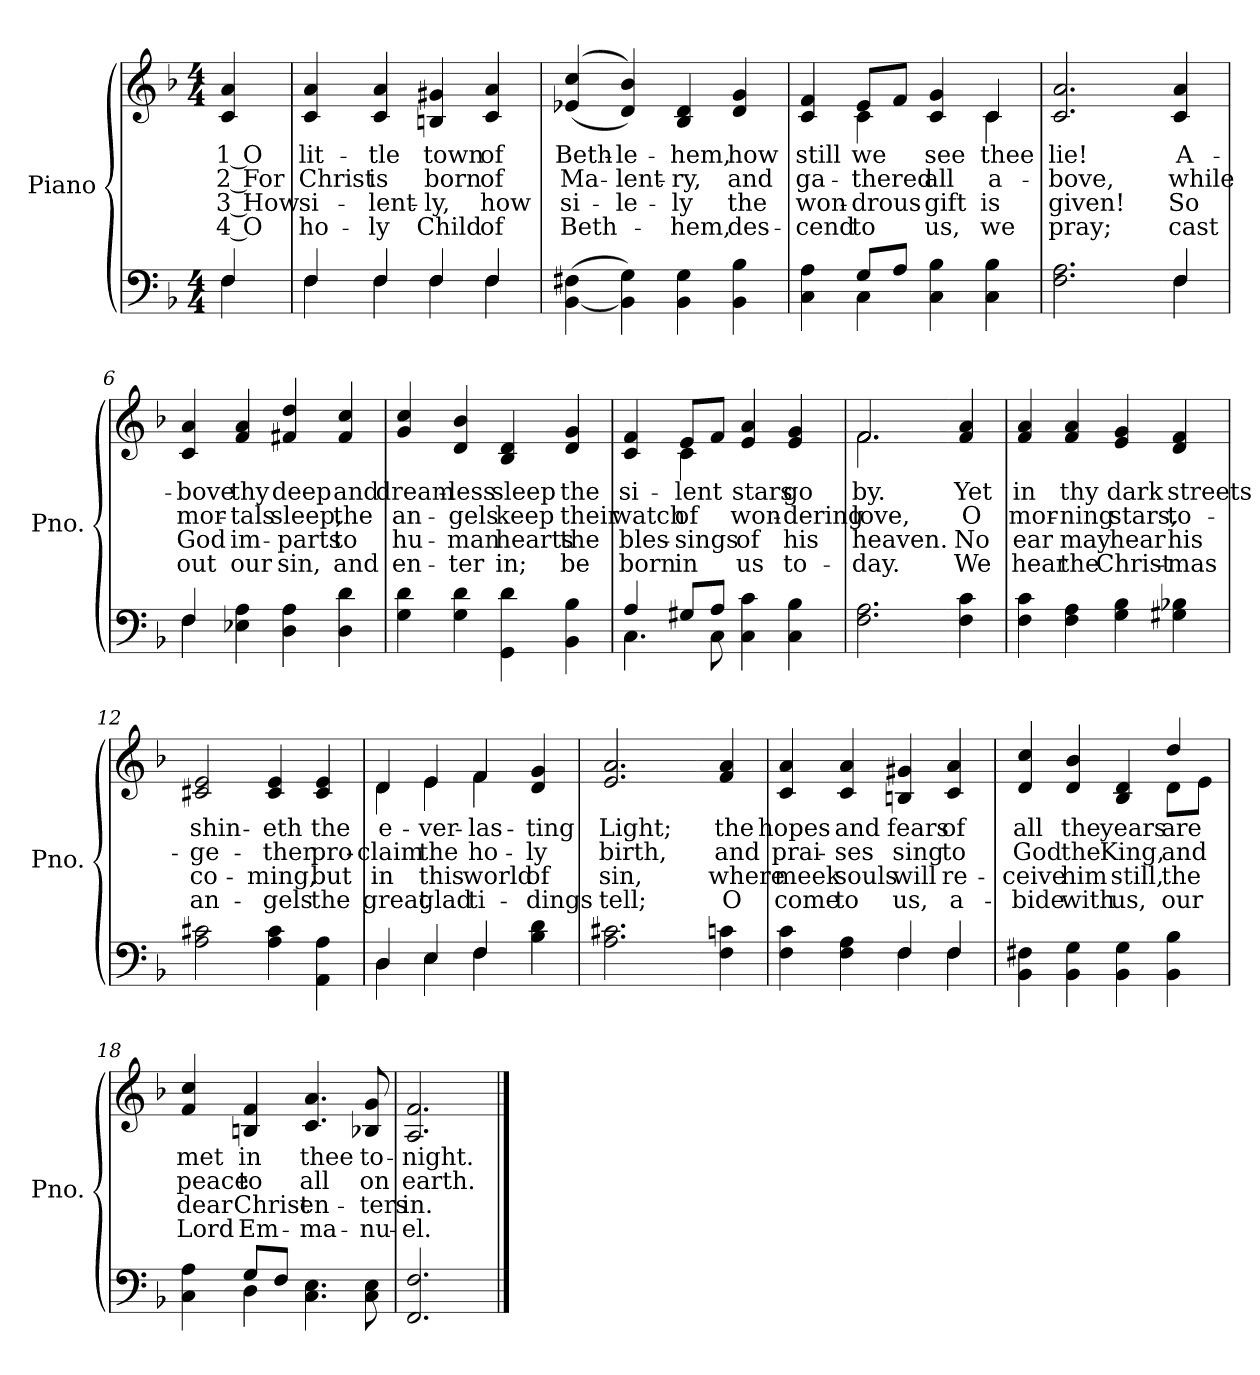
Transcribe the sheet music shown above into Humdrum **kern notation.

**kern	**kern	**text	**text	**text	**text
*part2	*part1	*part1	*part1	*part1	*part1
*staff2	*staff1	*staff1	*staff1	*staff1	*staff1
*I"Piano	*I"Piano	*	*	*	*
*I'Pno.	*I'Pno.	*	*	*	*
!!LO:PB:g=z
*clefF4	*clefG2	*	*	*	*
*k[b-]	*k[b-]	*	*	*	*
*F:	*F:	*	*	*	*
*M4/4	*M4/4	*	*	*	*
=	=	=	=	=	=
*^	*	*	*	*	*
!	!	!	!LO:LY:b:color=#000000	!LO:LY:b:color=#000000	!LO:LY:b:color=#000000	!LO:LY:b:color=#000000
4Fi/	4Fi\	4ci/ 4ai	1 O	2 For	3 How	4 O
=1	=1	=1	=1	=1	=1	=1
!	!	!	!LO:LY:b:color=#000000	!LO:LY:b:color=#000000	!LO:LY:b:color=#000000	!LO:LY:b:color=#000000
4Fi/	4Fi\	4ci/ 4ai	lit-	Christ	si-	-ho-
!	!	!	!LO:LY:b:color=#000000	!LO:LY:b:color=#000000	!LO:LY:b:color=#000000	!LO:LY:b:color=#000000
4Fi/	4Fi\	4ci/ 4ai	-tle	is	-lent-	-ly
!	!	!	!LO:LY:b:color=#000000	!LO:LY:b:color=#000000	!LO:LY:b:color=#000000	!LO:LY:b:color=#000000
4Fi/	4Fi\	4Bni/ 4g#Xi	town	born	ly,	Child
!	!	!	!LO:LY:b:color=#000000	!LO:LY:b:color=#000000	!LO:LY:b:color=#000000	!LO:LY:b:color=#000000
4Fi/	4Fi\	4ci/ 4ai	of	of	how	of
=2	=2	=2	=2	=2	=2	=2
!	!	!	!LO:LY:b:color=#000000	!LO:LY:b:color=#000000	!LO:LY:b:color=#000000	!LO:LY:b:color=#000000
*v	*v	*	*	*	*	*
([4BB-i\ 4F#Xi	((4e-Xi/ 4cci	Beth-	Ma-	si-	-Beth-
!	!	!LO:LY:b:color=#000000	!LO:LY:b:color=#000000	!LO:LY:b:color=#000000	!
4BB-i\] 4Gi)	4di/ 4b-i))	-le-	-lent-	-le-	.
!	!	!LO:LY:b:color=#000000	!LO:LY:b:color=#000000	!LO:LY:b:color=#000000	!LO:LY:b:color=#000000
4BB-i\ 4Gi	4B-i/ 4di	-hem,	-ry,	-ly	hem,
!	!	!LO:LY:b:color=#000000	!LO:LY:b:color=#000000	!LO:LY:b:color=#000000	!LO:LY:b:color=#000000
4BB-i\ 4B-i	4di/ 4gi	how	and	the	des-
=3	=3	=3	=3	=3	=3
*^	*	*	*	*	*
!	!	!	!LO:LY:b:color=#000000	!LO:LY:b:color=#000000	!LO:LY:b:color=#000000	!LO:LY:b:color=#000000
*	*	*^	*	*	*	*
4Ci\ 4Ai	4ryy	4ci/ 4fi	4ryy	still	ga-	-won-	-cend
!	!	!	!	!LO:LY:b:color=#000000	!LO:LY:b:color=#000000	!LO:LY:b:color=#000000	!LO:LY:b:color=#000000
8Gi/L	4Ci\	8ei/L	4ci\	we	-thered	drous	to
8Ai/J	.	8fi/J	.	.	.	.	.
!	!	!	!	!LO:LY:b:color=#000000	!LO:LY:b:color=#000000	!LO:LY:b:color=#000000	!LO:LY:b:color=#000000
4Ci\ 4B-i	2ryy	4ci/ 4gi	4ryy	see	all	gift	us,
!	!	!	!	!LO:LY:b:color=#000000	!LO:LY:b:color=#000000	!LO:LY:b:color=#000000	!LO:LY:b:color=#000000
4Ci\ 4B-i	.	4ci/	4ci\	thee	a-	is	we
*v	*v	*	*	*	*	*	*
=4	=4	=4	=4	=4	=4	=4
!	!	!	!LO:LY:b:color=#000000	!LO:LY:b:color=#000000	!LO:LY:b:color=#000000	!LO:LY:b:color=#000000
*	*v	*v	*	*	*	*
2.Fi\ 2.Ai	2.ci/ 2.ai	lie!	-bove,	given!	pray;
!!LO:LB:g=z
=5-	=5-	=5-	=5-	=5-	=5-
*^	*	*	*	*	*
!	!	!	!LO:LY:b:color=#000000	!LO:LY:b:color=#000000	!LO:LY:b:color=#000000	!LO:LY:b:color=#000000
4Fi/	4Fi\	4ci/ 4ai	A-	while	So	cast
=6	=6	=6	=6	=6	=6	=6
!	!	!	!LO:LY:b:color=#000000	!LO:LY:b:color=#000000	!LO:LY:b:color=#000000	!LO:LY:b:color=#000000
4Fi/	4Fi\	4ci/ 4ai	-bove	mor-	God	out
!	!	!	!LO:LY:b:color=#000000	!LO:LY:b:color=#000000	!LO:LY:b:color=#000000	!LO:LY:b:color=#000000
4E-Xi\ 4Ai	2.ryy	4fi/ 4ai	thy	-tals	im-	-our
!	!	!	!LO:LY:b:color=#000000	!LO:LY:b:color=#000000	!LO:LY:b:color=#000000	!LO:LY:b:color=#000000
4Di\ 4Ai	.	4f#Xi/ 4ddi	deep	sleep,	parts	sin,
!	!	!	!LO:LY:b:color=#000000	!LO:LY:b:color=#000000	!LO:LY:b:color=#000000	!LO:LY:b:color=#000000
4Di\ 4di	.	4f#i/ 4cci	and	the	to	and
*v	*v	*	*	*	*	*
=7	=7	=7	=7	=7	=7
!	!	!LO:LY:b:color=#000000	!LO:LY:b:color=#000000	!LO:LY:b:color=#000000	!LO:LY:b:color=#000000
4Gi\ 4di	4gi/ 4cci	dream-	an-	hu-	-en-
!	!	!LO:LY:b:color=#000000	!LO:LY:b:color=#000000	!LO:LY:b:color=#000000	!LO:LY:b:color=#000000
4Gi\ 4di	4di/ 4b-i	-less	-gels	-man	ter
!	!	!LO:LY:b:color=#000000	!LO:LY:b:color=#000000	!LO:LY:b:color=#000000	!LO:LY:b:color=#000000
4GGi\ 4di	4B-i/ 4di	sleep	keep	hearts	in;
!	!	!LO:LY:b:color=#000000	!LO:LY:b:color=#000000	!LO:LY:b:color=#000000	!LO:LY:b:color=#000000
4BB-i\ 4B-i	4di/ 4gi	the	their	the	be
=8	=8	=8	=8	=8	=8
*^	*	*	*	*	*
!	!	!	!LO:LY:b:color=#000000	!LO:LY:b:color=#000000	!LO:LY:b:color=#000000	!LO:LY:b:color=#000000
*	*	*^	*	*	*	*
4Ai/	4.Ci\	4ci/ 4fi	4ryy	si-	watch	bles-	-born
!	!	!	!	!LO:LY:b:color=#000000	!LO:LY:b:color=#000000	!LO:LY:b:color=#000000	!LO:LY:b:color=#000000
8G#Xi/L	.	8ei/L	4ci\	-lent	of	sings	in
8Ai/J	8Ci\	8fi/J	.	.	.	.	.
!	!	!	!	!LO:LY:b:color=#000000	!LO:LY:b:color=#000000	!LO:LY:b:color=#000000	!LO:LY:b:color=#000000
4Ci\ 4ci	2ryy	4ei/ 4ai	2ryy	stars	won-	of	us
!	!	!	!	!LO:LY:b:color=#000000	!LO:LY:b:color=#000000	!LO:LY:b:color=#000000	!LO:LY:b:color=#000000
4Ci\ 4B-i	.	4ei/ 4gi	.	go	-dering	his	to-
*v	*v	*	*	*	*	*	*
!!LO:LB:g=z	!!
=9	=9	=9	=9	=9	=9	=9
!	!	!	!LO:LY:b:color=#000000	!LO:LY:b:color=#000000	!LO:LY:b:color=#000000	!LO:LY:b:color=#000000
2.Fi\ 2.Ai	2.fi/	2.fi\	by.	love,	-heaven.	day.
=10-	=10-	=10-	=10-	=10-	=10-	=10-
!	!	!	!LO:LY:b:color=#000000	!LO:LY:b:color=#000000	!LO:LY:b:color=#000000	!LO:LY:b:color=#000000
*	*v	*v	*	*	*	*
4Fi\ 4ci	4fi/ 4ai	Yet	O	No	We
=11	=11	=11	=11	=11	=11
!	!	!LO:LY:b:color=#000000	!LO:LY:b:color=#000000	!LO:LY:b:color=#000000	!LO:LY:b:color=#000000
4Fi\ 4ci	4fi/ 4ai	in	mor-	ear	hear
!	!	!LO:LY:b:color=#000000	!LO:LY:b:color=#000000	!LO:LY:b:color=#000000	!LO:LY:b:color=#000000
4Fi\ 4Ai	4fi/ 4ai	thy	-ning	may	the
!	!	!LO:LY:b:color=#000000	!LO:LY:b:color=#000000	!LO:LY:b:color=#000000	!LO:LY:b:color=#000000
4Gi\ 4B-i	4ei/ 4gi	dark	stars,	hear	Christ-
!	!	!LO:LY:b:color=#000000	!LO:LY:b:color=#000000	!LO:LY:b:color=#000000	!LO:LY:b:color=#000000
4G#Xi\ 4B-Xi	4di/ 4fi	streets	to-	-his	mas
=12	=12	=12	=12	=12	=12
!	!	!LO:LY:b:color=#000000	!LO:LY:b:color=#000000	!LO:LY:b:color=#000000	!LO:LY:b:color=#000000
2Ai\ 2c#Xi	2c#Xi/ 2ei	shin-	-ge-	co-	-an-
!	!	!LO:LY:b:color=#000000	!LO:LY:b:color=#000000	!LO:LY:b:color=#000000	!LO:LY:b:color=#000000
4Ai\ 4c#i	4c#i/ 4ei	-eth	-ther	-ming,	gels
!	!	!LO:LY:b:color=#000000	!LO:LY:b:color=#000000	!LO:LY:b:color=#000000	!LO:LY:b:color=#000000
4AAi\ 4Ai	4c#i/ 4ei	the	pro-	but	the
=13	=13	=13	=13	=13	=13
*^	*	*	*	*	*
!	!	!	!LO:LY:b:color=#000000	!LO:LY:b:color=#000000	!LO:LY:b:color=#000000	!LO:LY:b:color=#000000
*	*	*^	*	*	*	*
4Di/	4Di\	4di/	4di\	e-	-claim	in	great
!	!	!	!	!LO:LY:b:color=#000000	!LO:LY:b:color=#000000	!LO:LY:b:color=#000000	!LO:LY:b:color=#000000
4Ei/	4Ei\	4ei/	4ei\	-ver-	the	this	glad
!	!	!	!	!LO:LY:b:color=#000000	!LO:LY:b:color=#000000	!LO:LY:b:color=#000000	!LO:LY:b:color=#000000
4Fi/	4Fi\	4fi/	4fi\	-las-	ho-	world	ti-
!	!	!	!	!LO:LY:b:color=#000000	!LO:LY:b:color=#000000	!LO:LY:b:color=#000000	!LO:LY:b:color=#000000
4B-i\ 4di	4ryy	4di/ 4gi	4ryy	-ting	-ly	-of	dings
!!LO:LB:g=z
=14	=14	=14	=14	=14	=14	=14	=14
!	!	!	!	!LO:LY:b:color=#000000	!LO:LY:b:color=#000000	!LO:LY:b:color=#000000	!LO:LY:b:color=#000000
*v	*v	*	*	*	*	*	*
*	*v	*v	*	*	*	*
2.Ai\ 2.c#Xi	2.ei/ 2.ai	Light;	birth,	sin,	tell;
=15-	=15-	=15-	=15-	=15-	=15-
!	!	!LO:LY:b:color=#000000	!LO:LY:b:color=#000000	!LO:LY:b:color=#000000	!LO:LY:b:color=#000000
4Fi\ 4cni	4fi/ 4ai	the	and	where	O
=16	=16	=16	=16	=16	=16
*^	*	*	*	*	*
!	!	!	!LO:LY:b:color=#000000	!LO:LY:b:color=#000000	!LO:LY:b:color=#000000	!LO:LY:b:color=#000000
4Fi\ 4ci	2ryy	4ci/ 4ai	hopes	prai-	meek	come
!	!	!	!LO:LY:b:color=#000000	!LO:LY:b:color=#000000	!LO:LY:b:color=#000000	!LO:LY:b:color=#000000
4Fi\ 4Ai	.	4ci/ 4ai	and	-ses	souls	to
!	!	!	!LO:LY:b:color=#000000	!LO:LY:b:color=#000000	!LO:LY:b:color=#000000	!LO:LY:b:color=#000000
4Fi/	4Fi\	4Bni/ 4g#Xi	fears	sing	will	us,
!	!	!	!LO:LY:b:color=#000000	!LO:LY:b:color=#000000	!LO:LY:b:color=#000000	!LO:LY:b:color=#000000
4Fi/	4Fi\	4ci/ 4ai	of	to	re-	-a-
!!LO:LB:g=z
=17	=17	=17	=17	=17	=17	=17
!	!	!	!LO:LY:b:color=#000000	!LO:LY:b:color=#000000	!LO:LY:b:color=#000000	!LO:LY:b:color=#000000
*v	*v	*^	*	*	*	*
4BB-i\ 4F#Xi	4di/ 4cci	2.ryy	all	God	-ceive	bide
!	!	!	!LO:LY:b:color=#000000	!LO:LY:b:color=#000000	!LO:LY:b:color=#000000	!LO:LY:b:color=#000000
4BB-i\ 4Gi	4di/ 4b-i	.	the	the	him	with
!	!	!	!LO:LY:b:color=#000000	!LO:LY:b:color=#000000	!LO:LY:b:color=#000000	!LO:LY:b:color=#000000
4BB-i\ 4Gi	4B-i/ 4di	.	years	King,	still,	us,
!	!	!	!LO:LY:b:color=#000000	!LO:LY:b:color=#000000	!LO:LY:b:color=#000000	!LO:LY:b:color=#000000
4BB-i\ 4B-i	4ddi/	8di\L	are	and	the	our
.	.	8ei\J	.	.	.	.
=18	=18	=18	=18	=18	=18	=18
*^	*	*	*	*	*	*
!	!	!	!	!LO:LY:b:color=#000000	!LO:LY:b:color=#000000	!LO:LY:b:color=#000000	!LO:LY:b:color=#000000
*	*	*v	*v	*	*	*	*
4Ci\ 4Ai	4ryy	4fi/ 4cci	met	peace	dear	Lord
!	!	!	!LO:LY:b:color=#000000	!LO:LY:b:color=#000000	!LO:LY:b:color=#000000	!LO:LY:b:color=#000000
8Gi/L	4Di\	4Bni/ 4fi	in	to	Christ	Em-
8Fi/J	.	.	.	.	.	.
!	!	!	!LO:LY:b:color=#000000	!LO:LY:b:color=#000000	!LO:LY:b:color=#000000	!LO:LY:b:color=#000000
4.Ci\ 4.Ei	2ryy	4.ci/ 4.ai	thee	all	-en-	-ma-
!	!	!	!LO:LY:b:color=#000000	!LO:LY:b:color=#000000	!LO:LY:b:color=#000000	!LO:LY:b:color=#000000
8Ci\ 8Ei	.	8B-Xi/ 8gi	to-	on	-ters	nu-
*v	*v	*	*	*	*	*
=19	=19	=19	=19	=19	=19
!	!	!LO:LY:b:color=#000000	!LO:LY:b:color=#000000	!LO:LY:b:color=#000000	!LO:LY:b:color=#000000
2.FFi/ 2.Fi	2.Ai/ 2.fi	-night.	earth.	-in.	el.
==	==	==	==	==	==
*-	*-	*-	*-	*-	*-
